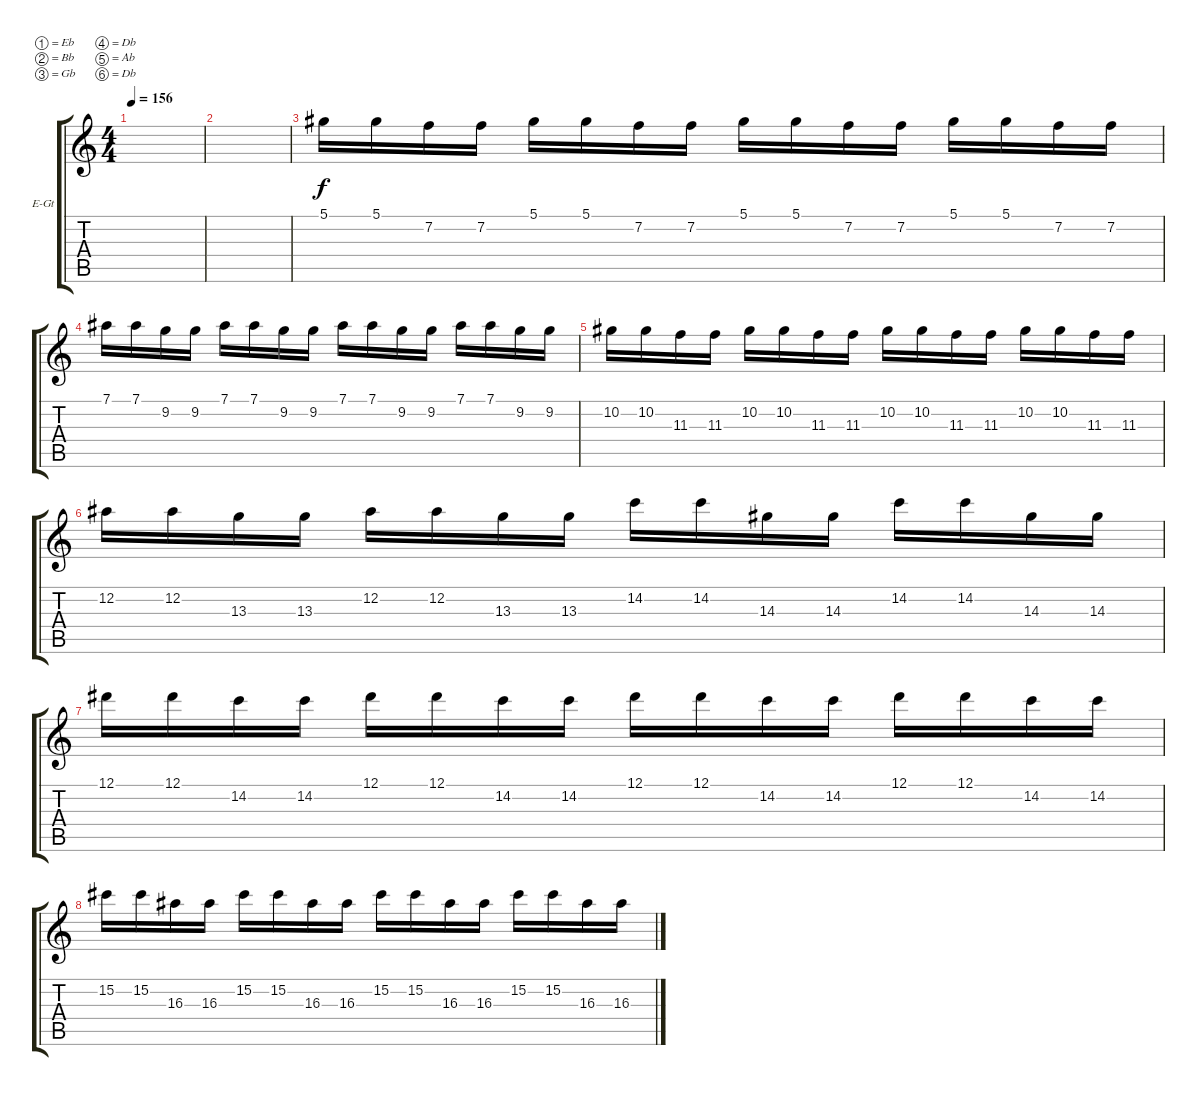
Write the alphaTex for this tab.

\defaultSystemsLayout 4
\bracketExtendMode groupsimilarinstruments
\firstSystemTrackNameOrientation horizontal
\otherSystemsTrackNameOrientation horizontal
\track ("Sample" "E-Gt") {instrument overdrivenguitar}
\staff {score tabs}
\tuning (Eb4 Bb3 Gb3 Db3 Ab2 Db2)
\ts (4 4)
\tempo 156
\clef g2
\scale
0.333333
\ks c
|
\scale
0.333333 |
\scale
0.333333 5.1.16{dy f} 5.1.16 7.2.16 7.2.16 5.1.16 5.1.16 7.2.16 7.2.16 5.1.16 5.1.16 7.2.16 7.2.16 5.1.16 5.1.16 7.2.16 7.2.16 |
\scale
0.333333 7.1.16 7.1.16 9.2.16 9.2.16 7.1.16 7.1.16 9.2.16 9.2.16 7.1.16 7.1.16 9.2.16 9.2.16 7.1.16 7.1.16 9.2.16 9.2.16 |
\scale
0.333333 10.2.16 10.2.16 11.3.16 11.3.16 10.2.16 10.2.16 11.3.16 11.3.16 10.2.16 10.2.16 11.3.16 11.3.16 10.2.16 10.2.16 11.3.16 11.3.16 |
\scale
0.333333 12.2.16 12.2.16 13.3.16 13.3.16 12.2.16 12.2.16 13.3.16 13.3.16 14.2.16 14.2.16 14.3.16 14.3.16 14.2.16 14.2.16 14.3.16 14.3.16 |
\scale
0.333333 12.1.16 12.1.16 14.2.16 14.2.16 12.1.16 12.1.16 14.2.16 14.2.16 12.1.16 12.1.16 14.2.16 14.2.16 12.1.16 12.1.16 14.2.16 14.2.16 |
\scale
0.333333 15.2.16 15.2.16 16.3.16 16.3.16 15.2.16 15.2.16 16.3.16 16.3.16 15.2.16 15.2.16 16.3.16 16.3.16 15.2.16 15.2.16 16.3.16 16.3.16
